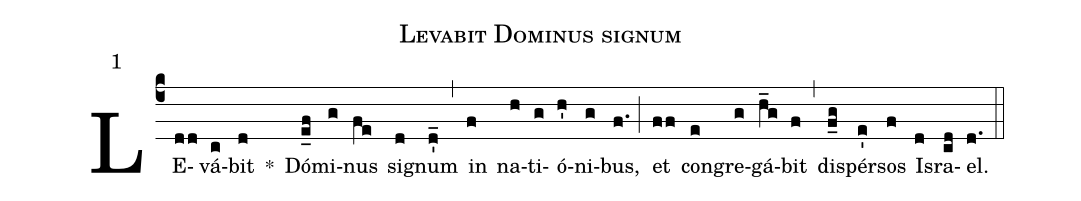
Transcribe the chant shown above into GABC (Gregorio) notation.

name:Levabit Dominus signum;
mode:1;
annotation:1;
office-part:Antiphonae;
%%
(c4) LE(dd)vá(c)bit(d) *() Dó(e_f)mi(g)nus(fe) si(d)gnum(d'_) (,) in(f) na(h)ti(g)ó(h')ni(g)bus,(f.) (;) et(ff) con(e)gre(g)gá(h_g)bit(f) (,) di(f_g)spér(e')sos(f) Is(d)ra(cd)el.(d.) (::)
